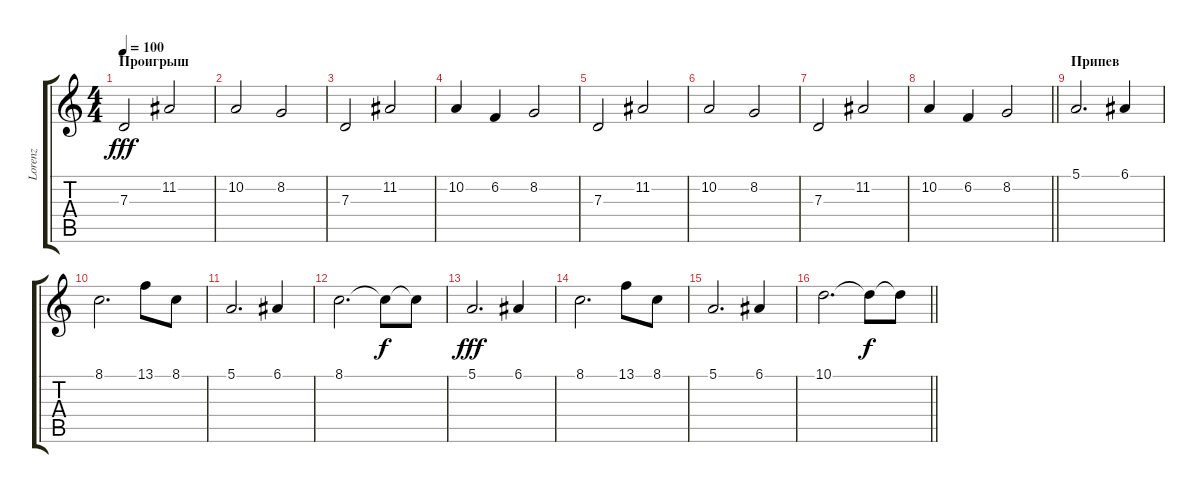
\track ("Lorenz" "Lorenz") {instrument pad4choir}
\staff {score tabs}
\tuning (E4 B3 G3 D3 A2 E2) {hide}
\ts (4 4)
\section ("" "Проигрыш")
\tempo 100
\clef g2
\ks c
7.3.2{dy fff} 11.2.2 |
10.2.2 8.2.2 |
7.3.2 11.2.2 |
10.2.4 6.2.4 8.2.2 |
7.3.2 11.2.2 |
10.2.2 8.2.2 |
7.3.2 11.2.2 |
\barLineRight lightlight
10.2.4 6.2.4 8.2.2 |
\section ("" "Припев")
5.1.2{d} 6.1.4 |
8.1.2{d} 13.1.8 8.1.8 |
5.1.2{d} 6.1.4 |
8.1.2{d} 8.1{t}.8{dy f} 8.1{t}.8 |
5.1.2{d dy fff} 6.1.4 |
8.1.2{d} 13.1.8 8.1.8 |
5.1.2{d} 6.1.4 |
\barLineRight lightlight
10.1.2{d} 10.1{t}.8{dy f} 10.1{t}.8
